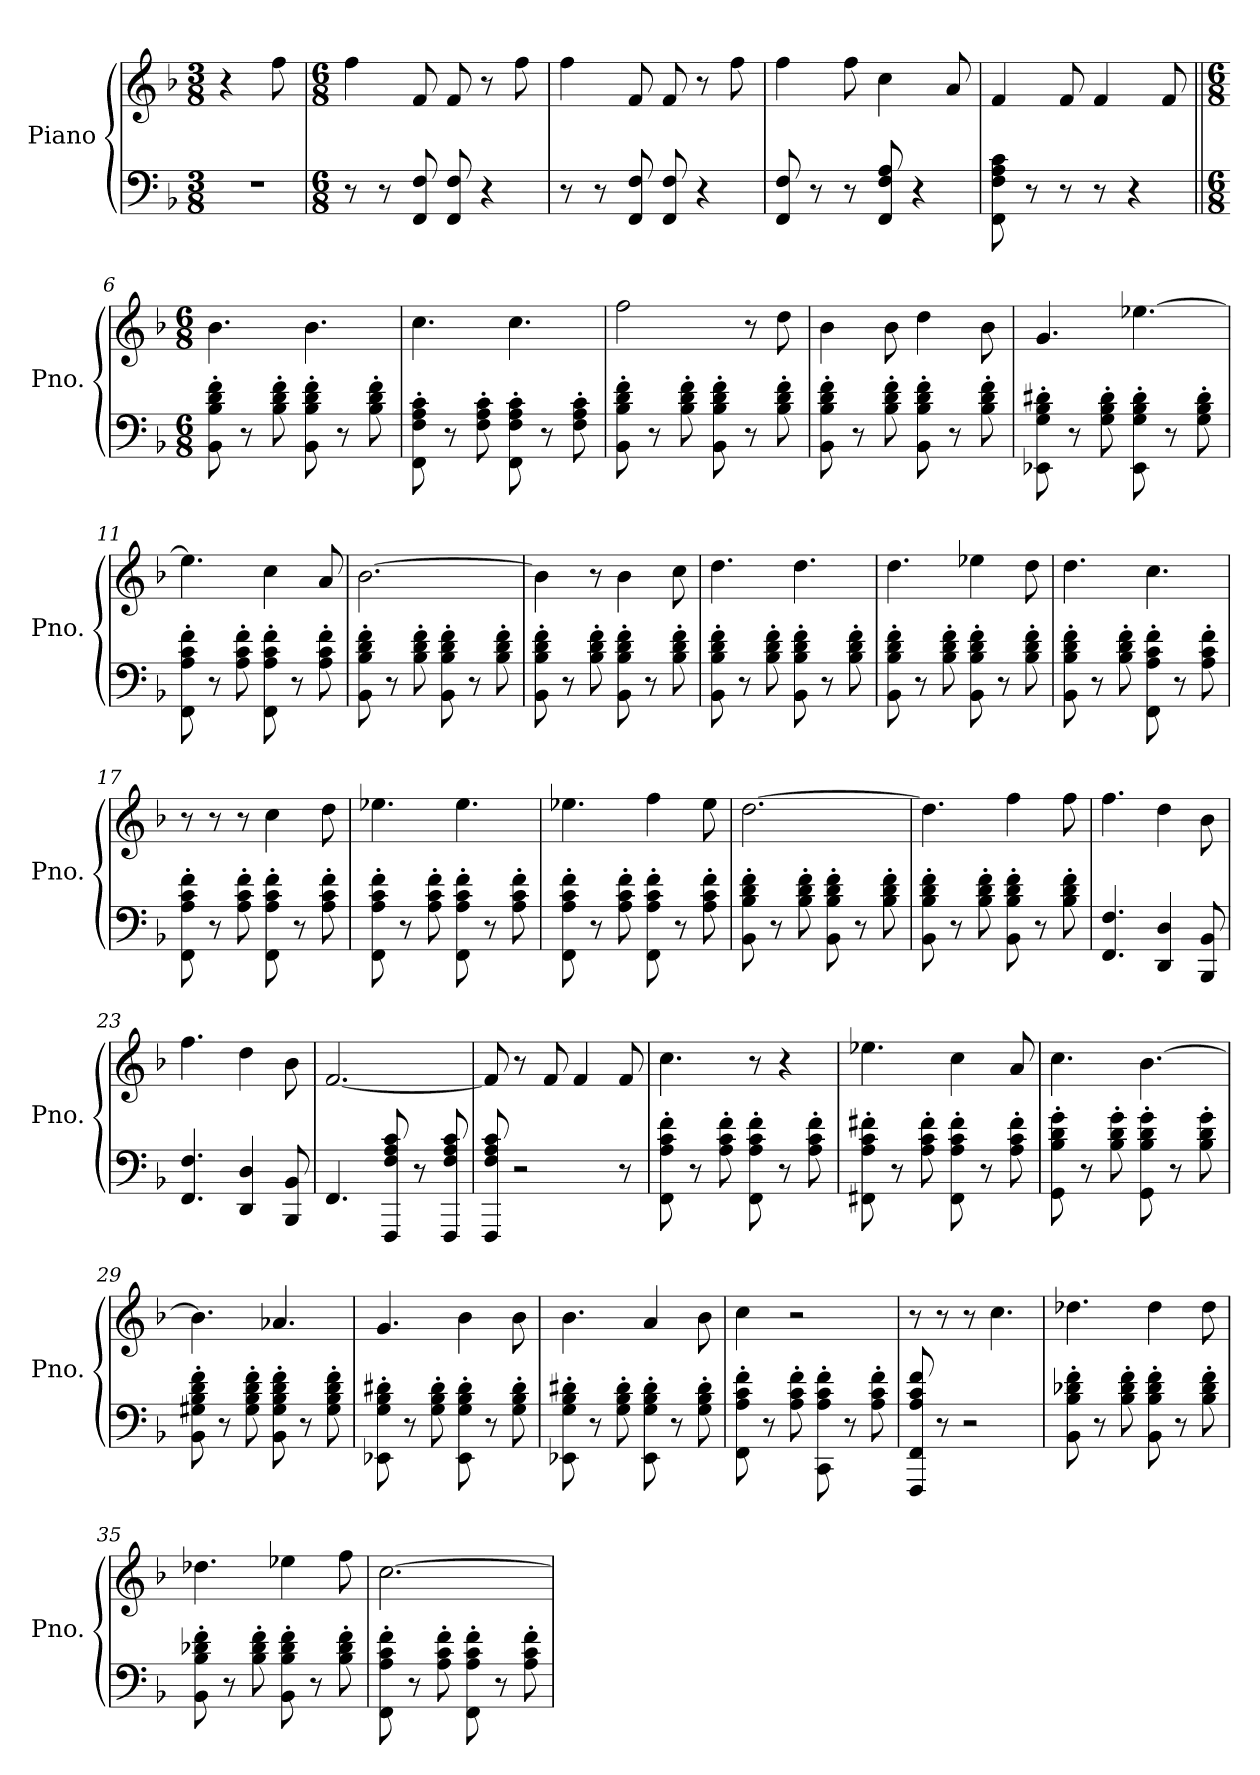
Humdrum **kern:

**kern	**kern
*part1	*part1
*staff2	*staff1
*I"Piano	*
*I'Pno.	*
*clefF4	*clefG2
*k[b-]	*k[b-]
*M3/8	*M3/8
=1	=1
4.r	4r
*	*MM200
.	8ff\
=2	=2
*M6/8	*M6/8
8r	4ff\
8r	.
8FF/ 8F/	8f/
8FF/ 8F/	8f/
4r	8r
.	8ff\
=3	=3
8r	4ff\
8r	.
8FF/ 8F/	8f/
8FF/ 8F/	8f/
4r	8r
.	8ff\
=4	=4
8FF/ 8F/	4ff\
8r	.
8r	8ff\
8FF/ 8F/ 8A/	4cc\
4r	.
.	8a/
=5	=5
8FF\ 8F\ 8A\ 8c\	4f/
8r	.
8r	8f/
8r	4f/
4r	.
.	8f/
=6||	=6||
*M6/8	*M6/8
8BB-\' 8B-\' 8d\' 8f\'	4.b-\
8r	.
8B-\' 8d\' 8f\'	.
8BB-\' 8B-\' 8d\' 8f\'	4.b-\
8r	.
8B-\' 8d\' 8f\'	.
!!LO:LB:g=z
=7	=7
8FF\' 8F\' 8A\' 8c\'	4.cc\
8r	.
8F\' 8A\' 8c\'	.
8FF\' 8F\' 8A\' 8c\'	4.cc\
8r	.
8F\' 8A\' 8c\'	.
=8	=8
8BB-\' 8B-\' 8d\' 8f\'	2ff\
8r	.
8B-\' 8d\' 8f\'	.
8BB-\' 8B-\' 8d\' 8f\'	.
8r	8r
8B-\' 8d\' 8f\'	8dd\
=9	=9
8BB-\' 8B-\' 8d\' 8f\'	4b-\
8r	.
8B-\' 8d\' 8f\'	8b-\
8BB-\' 8B-\' 8d\' 8f\'	4dd\
8r	.
8B-\' 8d\' 8f\'	8b-\
=10	=10
8EE-X\' 8G\' 8B-\' 8d#X\'	4.g/
8r	.
8G\' 8B-\' 8d#\'	.
8EE-\' 8G\' 8B-\' 8d#\'	[4.ee-X\
8r	.
8G\' 8B-\' 8d#\'	.
=11	=11
8FF\' 8A\' 8c\' 8f\'	4.ee-\]
8r	.
8A\' 8c\' 8f\'	.
8FF\' 8A\' 8c\' 8f\'	4cc\
8r	.
8A\' 8c\' 8f\'	8a/
=12	=12
8BB-\' 8B-\' 8d\' 8f\'	[2.b-\
8r	.
8B-\' 8d\' 8f\'	.
8BB-\' 8B-\' 8d\' 8f\'	.
8r	.
8B-\' 8d\' 8f\'	.
!!LO:LB:g=z
=13	=13
8BB-\' 8B-\' 8d\' 8f\'	4b-\]
8r	.
8B-\' 8d\' 8f\'	8r
8BB-\' 8B-\' 8d\' 8f\'	4b-\
8r	.
8B-\' 8d\' 8f\'	8cc\
=14	=14
8BB-\' 8B-\' 8d\' 8f\'	4.dd\
8r	.
8B-\' 8d\' 8f\'	.
8BB-\' 8B-\' 8d\' 8f\'	4.dd\
8r	.
8B-\' 8d\' 8f\'	.
=15	=15
8BB-\' 8B-\' 8d\' 8f\'	4.dd\
8r	.
8B-\' 8d\' 8f\'	.
8BB-\' 8B-\' 8d\' 8f\'	4ee-X\
8r	.
8B-\' 8d\' 8f\'	8dd\
=16	=16
8BB-\' 8B-\' 8d\' 8f\'	4.dd\
8r	.
8B-\' 8d\' 8f\'	.
8FF\' 8A\' 8c\' 8f\'	4.cc\
8r	.
8A\' 8c\' 8f\'	.
=17	=17
8FF\' 8A\' 8c\' 8f\'	8r
8r	8r
8A\' 8c\' 8f\'	8r
8FF\' 8A\' 8c\' 8f\'	4cc\
8r	.
8A\' 8c\' 8f\'	8dd\
=18	=18
8FF\' 8A\' 8c\' 8f\'	4.ee-X\
8r	.
8A\' 8c\' 8f\'	.
8FF\' 8A\' 8c\' 8f\'	4.ee-\
8r	.
8A\' 8c\' 8f\'	.
!!LO:LB:g=z
=19	=19
8FF\' 8A\' 8c\' 8f\'	4.ee-X\
8r	.
8A\' 8c\' 8f\'	.
8FF\' 8A\' 8c\' 8f\'	4ff\
8r	.
8A\' 8c\' 8f\'	8ee-\
=20	=20
8BB-\' 8B-\' 8d\' 8f\'	[2.dd\
8r	.
8B-\' 8d\' 8f\'	.
8BB-\' 8B-\' 8d\' 8f\'	.
8r	.
8B-\' 8d\' 8f\'	.
=21	=21
8BB-\' 8B-\' 8d\' 8f\'	4.dd\]
8r	.
8B-\' 8d\' 8f\'	.
8BB-\' 8B-\' 8d\' 8f\'	4ff\
8r	.
8B-\' 8d\' 8f\'	8ff\
=22	=22
4.FF/ 4.F/	4.ff\
4DD/ 4D/	4dd\
8BBB-/ 8BB-/	8b-\
=23	=23
4.FF/ 4.F/	4.ff\
4DD/ 4D/	4dd\
8BBB-/ 8BB-/	8b-\
=24	=24
4.FF/	[2.f/
8FFF/ 8F/ 8A/ 8c/	.
8r	.
8FFF/ 8F/ 8A/ 8c/	.
!!LO:LB:g=z
=25	=25
8FFF/ 8F/ 8A/ 8c/	8f/]
2r	8r
.	8f/
.	4f/
8r	8f/
=26	=26
8FF\' 8A\' 8c\' 8f\'	4.cc\
8r	.
8A\' 8c\' 8f\'	.
8FF\' 8A\' 8c\' 8f\'	8r
8r	4r
8A\' 8c\' 8f\'	.
=27	=27
8FF#X\' 8A\' 8c\' 8f#X\'	4.ee-X\
8r	.
8A\' 8c\' 8f#\'	.
8FF#\' 8A\' 8c\' 8f#\'	4cc\
8r	.
8A\' 8c\' 8f#\'	8a/
=28	=28
8GG\' 8B-\' 8d\' 8g\'	4.cc\
8r	.
8B-\' 8d\' 8g\'	.
8GG\' 8B-\' 8d\' 8g\'	[4.b-\
8r	.
8B-\' 8d\' 8g\'	.
=29	=29
8BB-\' 8G#X\' 8B-\' 8d\' 8f\'	4.b-\]
8r	.
8G#\' 8B-\' 8d\' 8f\'	.
8BB-\' 8G#\' 8B-\' 8d\' 8f\'	4.a-X/
8r	.
8G#\' 8B-\' 8d\' 8f\'	.
=30	=30
8EE-X\' 8G\' 8B-\' 8d#X\'	4.g/
8r	.
8G\' 8B-\' 8d#\'	.
8EE-\' 8G\' 8B-\' 8d#\'	4b-\
8r	.
8G\' 8B-\' 8d#\'	8b-\
!!LO:PB:g=z
=31	=31
8EE-X\' 8G\' 8B-\' 8d#X\'	4.b-\
8r	.
8G\' 8B-\' 8d#\'	.
8EE-\' 8G\' 8B-\' 8d#\'	4a/
8r	.
8G\' 8B-\' 8d#\'	8b-\
=32	=32
8FF\' 8A\' 8c\' 8f\'	4cc\
8r	.
8A\' 8c\' 8f\'	2r
8CC\' 8A\' 8c\' 8f\'	.
8r	.
8A\' 8c\' 8f\'	.
=33	=33
8FFF/ 8FF/ 8A/ 8c/ 8f/	8r
8r	8r
2r	8r
.	4.cc\
=34	=34
8BB-\' 8B-\' 8d-X\' 8f\'	4.dd-X\
8r	.
8B-\' 8d-\' 8f\'	.
8BB-\' 8B-\' 8d-\' 8f\'	4dd-\
8r	.
8B-\' 8d-\' 8f\'	8dd-\
=35	=35
8BB-\' 8B-\' 8d-X\' 8f\'	4.dd-X\
8r	.
8B-\' 8d-\' 8f\'	.
8BB-\' 8B-\' 8d-\' 8f\'	4ee-X\
8r	.
8B-\' 8d-\' 8f\'	8ff\
=36	=36
8FF\' 8A\' 8c\' 8f\'	[2.cc\
8r	.
8A\' 8c\' 8f\'	.
8FF\' 8A\' 8c\' 8f\'	.
8r	.
8A\' 8c\' 8f\'	.
=	=
*-	*-
